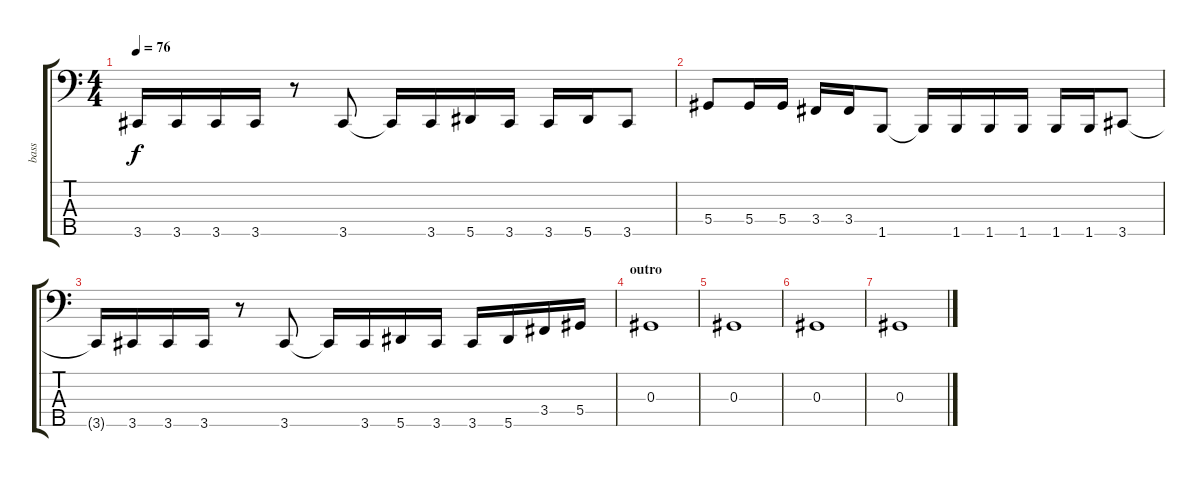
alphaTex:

\track ("bass" "bass") {instrument electricbassfinger}
\staff {score tabs}
\tuning (Gb2 Db2 Ab1 Eb1 Bb0) {hide}
\ts (4 4)
\tempo 76
\clef f4
\ks c
3.5{t}.16{dy f} 3.5.16 3.5.16 3.5.16 r.8 3.5.8 3.5{t}.16 3.5.16 5.5.16 3.5.16 3.5.16 5.5.16 3.5.8 |
5.4.8 5.4.16 5.4.16 3.4.16 3.4.16 1.5.8 1.5{t}.16 1.5.16 1.5.16 1.5.16 1.5.16 1.5.16 3.5.8 |
3.5{t}.16 3.5.16 3.5.16 3.5.16 r.8 3.5.8 3.5{t}.16 3.5.16 5.5.16 3.5.16 3.5.16 5.5.16 3.4.16 5.4.16 |
\section ("" "outro")
0.3.1 |
0.3.1 |
0.3.1 |
0.3.1
